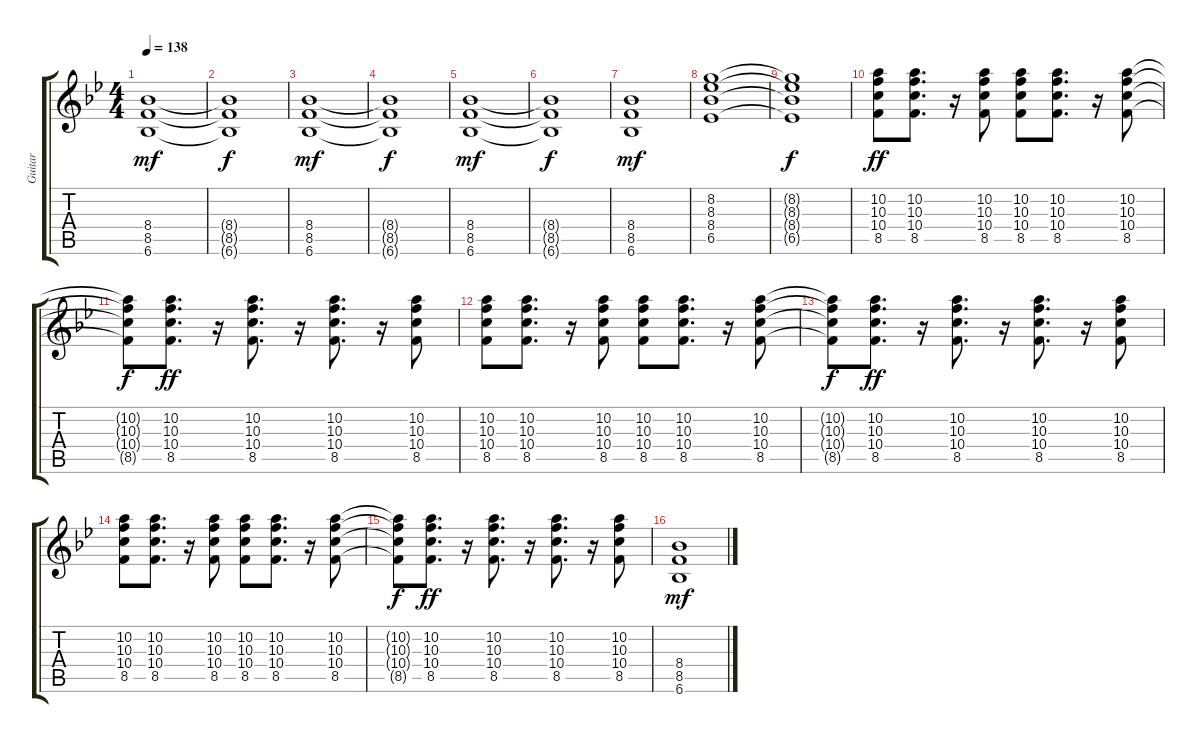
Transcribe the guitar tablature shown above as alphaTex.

\track ("Guitar" "Guitar") {instrument overdrivenguitar}
\staff {score tabs}
\tuning (E4 B3 G3 D3 A2 E2) {hide}
\ts (4 4)
\tempo 138
\clef g2
\ks bb
(8.4 8.5 6.6).1{dy mf} |
(8.4{t} 8.5{t} 6.6{t}).1{dy f} |
(8.4 8.5 6.6).1{dy mf} |
(8.4{t} 8.5{t} 6.6{t}).1{dy f} |
(8.4 8.5 6.6).1{dy mf} |
(8.4{t} 8.5{t} 6.6{t}).1{dy f} |
(8.4 8.5 6.6).1{dy mf} |
(8.2 8.3 8.4 6.5).1 |
(8.2{t} 8.3{t} 8.4{t} 6.5{t}).1{dy f} |
(10.2 10.3 10.4 8.5).8{dy ff volume 13} (10.2 10.3 10.4 8.5).8{d} r.16 (10.2 10.3 10.4 8.5).8 (10.2 10.3 10.4 8.5).8 (10.2 10.3 10.4 8.5).8{d} r.16 (10.2 10.3 10.4 8.5).8 |
(10.2{t} 10.3{t} 10.4{t} 8.5{t}).8{dy f} (10.2 10.3 10.4 8.5).8{d dy ff} r.16 (10.2 10.3 10.4 8.5).8{d} r.16 (10.2 10.3 10.4 8.5).8{d} r.16 (10.2 10.3 10.4 8.5).8 |
(10.2 10.3 10.4 8.5).8 (10.2 10.3 10.4 8.5).8{d} r.16 (10.2 10.3 10.4 8.5).8 (10.2 10.3 10.4 8.5).8 (10.2 10.3 10.4 8.5).8{d} r.16 (10.2 10.3 10.4 8.5).8 |
(10.2{t} 10.3{t} 10.4{t} 8.5{t}).8{dy f} (10.2 10.3 10.4 8.5).8{d dy ff} r.16 (10.2 10.3 10.4 8.5).8{d} r.16 (10.2 10.3 10.4 8.5).8{d} r.16 (10.2 10.3 10.4 8.5).8 |
(10.2 10.3 10.4 8.5).8 (10.2 10.3 10.4 8.5).8{d} r.16 (10.2 10.3 10.4 8.5).8 (10.2 10.3 10.4 8.5).8 (10.2 10.3 10.4 8.5).8{d} r.16 (10.2 10.3 10.4 8.5).8 |
(10.2{t} 10.3{t} 10.4{t} 8.5{t}).8{dy f} (10.2 10.3 10.4 8.5).8{d dy ff} r.16 (10.2 10.3 10.4 8.5).8{d} r.16 (10.2 10.3 10.4 8.5).8{d} r.16 (10.2 10.3 10.4 8.5).8 |
(8.4 8.5 6.6).1{dy mf volume 16}
